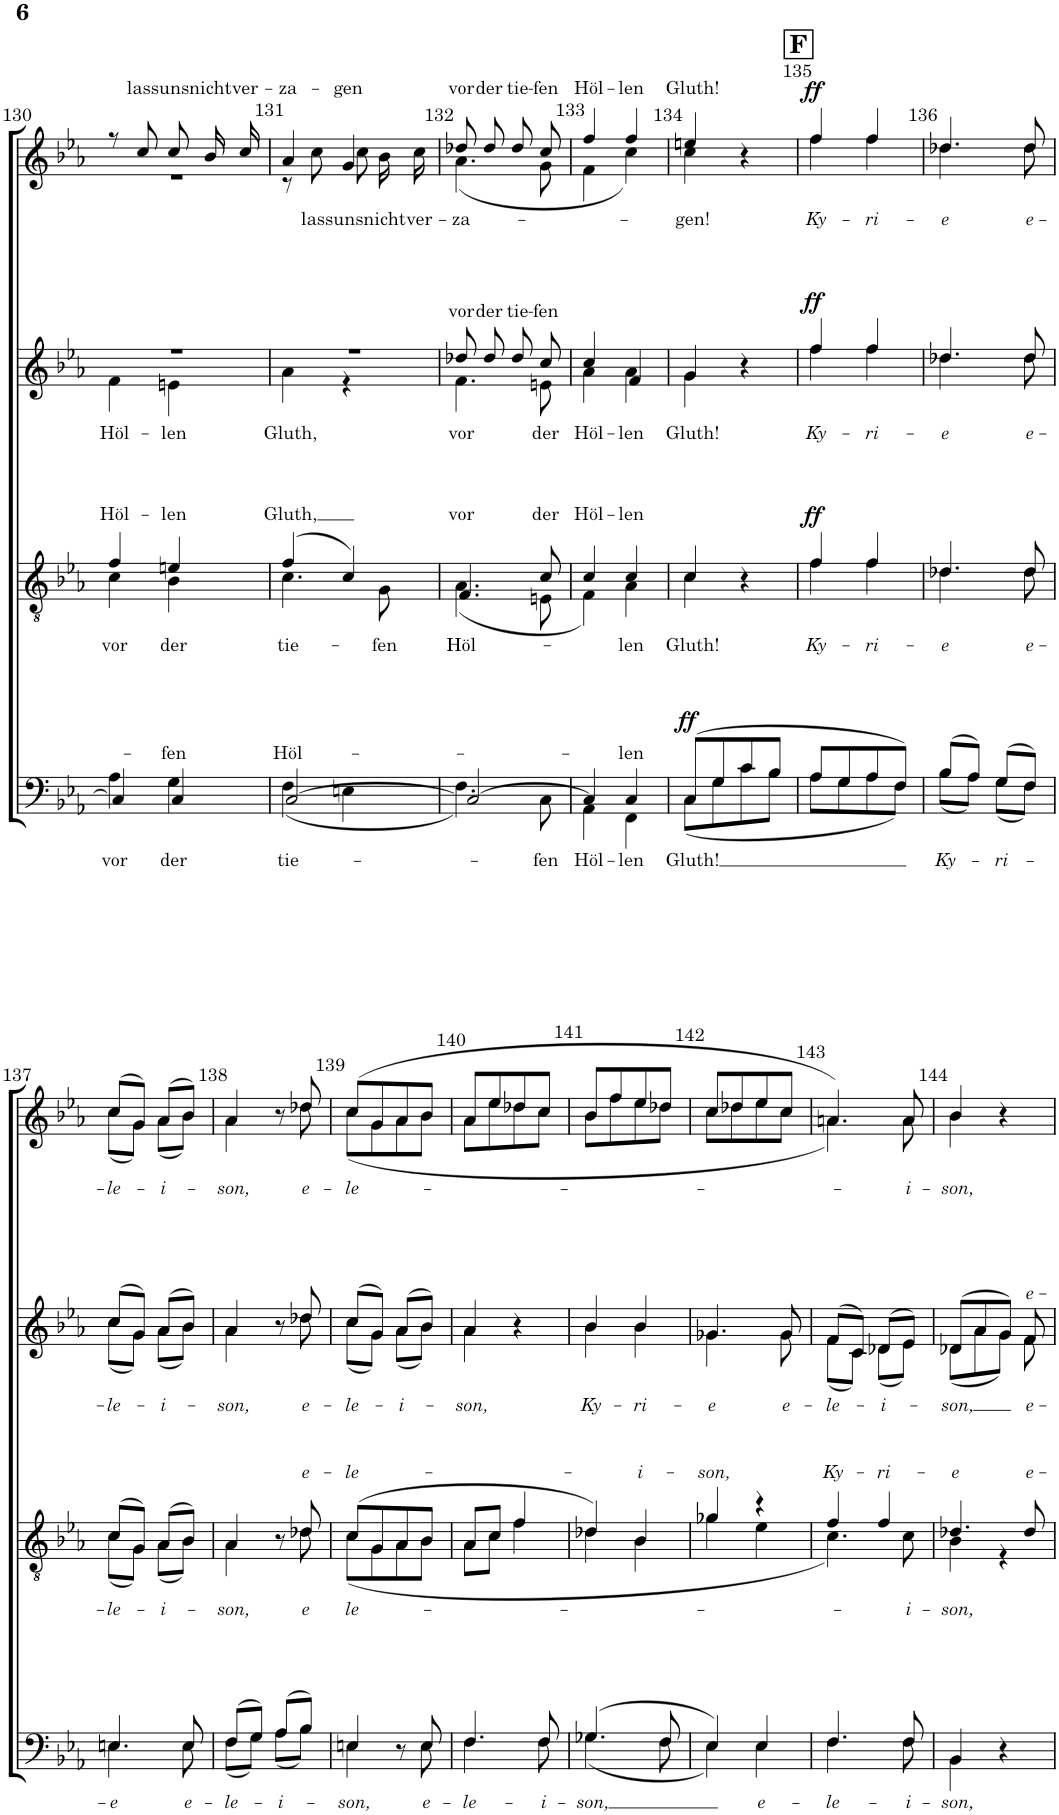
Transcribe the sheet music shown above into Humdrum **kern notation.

**kern	**text	**dynam	**kern	**text	**dynam	**kern	**text	**dynam	**kern	**text	**dynam
*part4	*part4	*part4	*part3	*part3	*part3	*part2	*part2	*part2	*part1	*part1	*part1
*staff4	*staff4	*staff4	*staff3	*staff3	*staff3	*staff2	*staff2	*staff2	*staff1	*staff1	*staff1
*I"Bass	*	*	*I"Tenor	*	*	*I"Alto	*	*	*I"Soprano	*	*
!!LO:PB:g=z
*clefF4	*	*	*clefGv2	*	*	*clefG2	*	*	*clefG2	*	*
*k[b-e-a-]	*	*	*k[b-e-a-]	*	*	*k[b-e-a-]	*	*	*k[b-e-a-]	*	*
*M2/4	*	*	*M2/4	*	*	*M2/4	*	*	*M2/4	*	*
=130	=130	=130	=130	=130	=130	=130	=130	=130	=130	=130	=130
*^	*	*	*	*	*	*	*	*	*	*	*
!	!	!LO:LY:b	!	!	!LO:LY:a	!	!	!	!	!	!	!
*	*	*	*	*^	*	*	*	*	*	*	*	*
!	!	!	!	!	!	!LO:LY:b	!	!	!LO:LY:b	!	!	!	!
*	*	*	*	*	*	*	*	*^	*	*	*^	*	*
4C/]	4A-\	vor	.	4f/	4c\	vor	.	2r	4f\	Höl-	.	8r	2r	.	.
!	!	!	!	!	!	!	!	!	!	!	!	!	!	!LO:LY:a	!
.	.	.	.	.	.	.	.	.	.	.	.	8cc/	.	lass	.
!	!	!LO:LY:a	!	!	!	!	!	!	!	!	!	!	!	!	!
!	!	!LO:LY:b	!	!	!	!LO:LY:a	!	!	!	!	!	!	!	!	!
!	!	!	!	!	!	!LO:LY:b	!	!	!	!LO:LY:b	!	!	!	!LO:LY:a	!
4C/	4G\	der	.	4en/	4B-\	der	.	.	4en\	-len	.	8cc/	.	uns	.
!	!	!	!	!	!	!	!	!	!	!	!	!	!	!LO:LY:a	!
.	.	.	.	.	.	.	.	.	.	.	.	16b-/	.	nicht	.
!	!	!	!	!	!	!	!	!	!	!	!	!	!	!LO:LY:a	!
.	.	.	.	.	.	.	.	.	.	.	.	16cc/	.	ver-	.
=131	=131	=131	=131	=131	=131	=131	=131	=131	=131	=131	=131	=131	=131	=131	=131
!	!	!LO:LY:a	!	!	!	!	!	!	!	!	!	!	!	!	!
!	!	!LO:LY:b	!	!	!	!LO:LY:a	!	!	!	!	!	!	!	!	!
!	!	!	!	!	!	!LO:LY:b	!	!	!	!LO:LY:b	!	!	!	!LO:LY:a	!
[2C/	(4F\	tie-	.	(4f/	4.c\	tie-	.	2r	4a-\	Gluth,	.	4a-/	8r	-za-	.
!	!	!	!	!	!	!	!	!	!	!	!	!	!	!LO:LY:b	!
.	.	.	.	.	.	.	.	.	.	.	.	.	8cc\	lass	.
!	!	!	!	!	!	!	!	!	!	!	!	!	!	!LO:LY:a	!
!	!	!	!	!	!	!	!	!	!	!	!	!	!	!LO:LY:b	!
.	4En\	.	.	4c/)	.	.	.	.	4r	.	.	4g/	8cc\	uns	.
!	!	!	!	!	!	!LO:LY:b	!	!	!	!	!	!	!	!LO:LY:b	!
.	.	.	.	.	8G\	-fen	.	.	.	.	.	.	16b-\	nicht	.
!	!	!	!	!	!	!	!	!	!	!	!	!	!	!LO:LY:b	!
.	.	.	.	.	.	.	.	.	.	.	.	.	16cc\	ver-	.
=132	=132	=132	=132	=132	=132	=132	=132	=132	=132	=132	=132	=132	=132	=132	=132
!	!	!	!	!	!	!LO:LY:a	!	!	!	!	!	!	!	!	!
!	!	!	!	!	!	!LO:LY:b	!	!	!	!LO:LY:a	!	!	!	!	!
!	!	!	!	!	!	!	!	!	!	!LO:LY:b	!	!	!	!LO:LY:a	!
!	!	!	!	!	!	!	!	!	!	!	!	!	!	!LO:LY:b	!
2C/_	4.F\)	.	.	4.F/	(4.A-\	Höl-	.	8dd-X/	4.f\	vor	.	8dd-X/	(4.a-\	-za-	.
!	!	!	!	!	!	!	!	!	!	!LO:LY:a	!	!	!	!LO:LY:a	!
.	.	.	.	.	.	.	.	8dd-/	.	der	.	8dd-/	.	der	.
!	!	!	!	!	!	!	!	!	!	!LO:LY:a	!	!	!	!LO:LY:a	!
.	.	.	.	.	.	.	.	8dd-/	.	tie-	.	8dd-/	.	tie-	.
!	!	!LO:LY:b	!	!	!	!LO:LY:a	!	!	!	!LO:LY:a	!	!	!	!	!
!	!	!	!	!	!	!	!	!	!	!LO:LY:b	!	!	!	!LO:LY:a	!
.	8C\	-fen	.	8c/	8En\	der	.	8cc/	8en\	der	.	8cc/	8g\	-fen	.
=133	=133	=133	=133	=133	=133	=133	=133	=133	=133	=133	=133	=133	=133	=133	=133
!	!	!LO:LY:b	!	!	!	!LO:LY:a	!	!	!	!LO:LY:b	!	!	!	!LO:LY:a	!
4C/]	4AA-\	Höl-	.	4c/	4F\)	Höl-	.	4cc/	4a-\	Höl-	.	4ff/	4f\	Höl-	.
!	!	!LO:LY:a	!	!	!	!	!	!	!	!	!	!	!	!	!
!	!	!LO:LY:b	!	!	!	!LO:LY:a	!	!	!	!	!	!	!	!	!
!	!	!	!	!	!	!LO:LY:b	!	!	!	!LO:LY:b	!	!	!	!LO:LY:a	!
4C/	4FF\	-len	.	4c/	4A-\	-len	.	4f/	4a-\	-len	.	4ff/	4cc\)	-len	.
=134	=134	=134	=134	=134	=134	=134	=134	=134	=134	=134	=134	=134	=134	=134	=134
!	!	!LO:LY:b	!	!	!	!LO:LY:b	!	!	!	!LO:LY:b	!	!	!	!LO:LY:a	!
!	!	!	!LO:DY:a	!	!	!	!	!	!	!	!	!	!	!LO:LY:b	!
(8C/L	(8C\L	Gluth!	ff	4c/	4c\	Gluth!	.	4g/	4g\	Gluth!	.	4een/	4cc\	-gen!	.
8G/	8G\	.	.	.	.	.	.	.	.	.	.	.	.	.	.
8c/	8c\	.	.	4r	4ryy	.	.	4r	4ryy	.	.	4r	4ryy	.	.
8B-/J	8B-\J	.	.	.	.	.	.	.	.	.	.	.	.	.	.
!!LO:REH:place=s1:a:B:cj:fs=14:t=F	!!
=135	=135	=135	=135	=135	=135	=135	=135	=135	=135	=135	=135	=135	=135	=135	=135
!	!	!	!	!	!	!LO:LY:b	!LO:DY:a	!	!	!LO:LY:b	!LO:DY:a	!	!	!LO:LY:b	!LO:DY:a
8A-/L	8A-\L	.	.	4f/	4f\	Ky-	ff	4ff/	4ff\	Ky-	ff	4ff/	4ff\	Ky-	ff
8G/	8G\	.	.	.	.	.	.	.	.	.	.	.	.	.	.
!	!	!	!	!	!	!LO:LY:b	!	!	!	!LO:LY:b	!	!	!	!LO:LY:b	!
8A-/	8A-\	.	.	4f/	4f\	-ri-	.	4ff/	4ff\	-ri-	.	4ff/	4ff\	-ri-	.
8F/J)	8F\J)	.	.	.	.	.	.	.	.	.	.	.	.	.	.
=136	=136	=136	=136	=136	=136	=136	=136	=136	=136	=136	=136	=136	=136	=136	=136
!	!	!LO:LY:b	!	!	!	!LO:LY:b	!	!	!	!LO:LY:b	!	!	!	!LO:LY:b	!
(8B-/L	(8B-\L	Ky-	.	4.d-X/	4.d-\	-e	.	4.dd-X/	4.dd-\	-e	.	4.dd-X/	4.dd-\	-e	.
8A-/J)	8A-\J)	.	.	.	.	.	.	.	.	.	.	.	.	.	.
!	!	!LO:LY:b	!	!	!	!	!	!	!	!	!	!	!	!	!
(8G/L	(8G\L	-ri-	.	.	.	.	.	.	.	.	.	.	.	.	.
!	!	!	!	!	!	!LO:LY:b	!	!	!	!LO:LY:b	!	!	!	!LO:LY:b	!
8F/J)	8F\J)	.	.	8d-/	8d-\	e-	.	8dd-/	8dd-\	e-	.	8dd-/	8dd-\	e-	.
!!LO:LB:g=z	!!
=137	=137	=137	=137	=137	=137	=137	=137	=137	=137	=137	=137	=137	=137	=137	=137
!	!	!LO:LY:b	!	!	!	!LO:LY:b	!	!	!	!LO:LY:b	!	!	!	!LO:LY:b	!
4.En/	4.E\	-e	.	(8c/L	(8c\L	-le-	.	(8cc/L	(8cc\L	-le-	.	(8cc/L	(8cc\L	-le-	.
.	.	.	.	8G/J)	8G\J)	.	.	8g/J)	8g\J)	.	.	8g/J)	8g\J)	.	.
!	!	!	!	!	!	!LO:LY:b	!	!	!	!LO:LY:b	!	!	!	!LO:LY:b	!
.	.	.	.	(8A-/L	(8A-\L	-i-	.	(8a-/L	(8a-\L	-i-	.	(8a-/L	(8a-\L	-i-	.
!	!	!LO:LY:b	!	!	!	!	!	!	!	!	!	!	!	!	!
8E/	8E\	e-	.	8B-/J)	8B-\J)	.	.	8b-/J)	8b-\J)	.	.	8b-/J)	8b-\J)	.	.
=138	=138	=138	=138	=138	=138	=138	=138	=138	=138	=138	=138	=138	=138	=138	=138
!	!	!LO:LY:b	!	!	!	!LO:LY:b	!	!	!	!LO:LY:b	!	!	!	!LO:LY:b	!
(8F/L	(8F\L	-le-	.	4A-/	4A-\	-son,	.	4a-/	4a-\	-son,	.	4a-/	4a-\	-son,	.
8G/J)	8G\J)	.	.	.	.	.	.	.	.	.	.	.	.	.	.
!	!	!LO:LY:b	!	!	!	!	!	!	!	!	!	!	!	!	!
(8A-/L	(8A-\L	-i-	.	8r	8ryy	.	.	8r	8ryy	.	.	8r	8ryy	.	.
!	!	!	!	!	!	!LO:LY:a	!	!	!	!	!	!	!	!	!
!	!	!	!	!	!	!LO:LY:b	!	!	!	!LO:LY:b	!	!	!	!LO:LY:b	!
8B-/J)	8B-\J)	.	.	8d-X/	8d-\	e	.	8dd-X/	8dd-\	e-	.	8dd-X/	8dd-\	e-	.
=139	=139	=139	=139	=139	=139	=139	=139	=139	=139	=139	=139	=139	=139	=139	=139
!	!	!LO:LY:b	!	!	!	!LO:LY:a	!	!	!	!	!	!	!	!	!
!	!	!	!	!	!	!LO:LY:b	!	!	!	!LO:LY:b	!	!	!	!LO:LY:b	!
4En/	4E\	-son,	.	(8c/L	(8c\L	le-	.	(8cc/L	(8cc\L	-le-	.	(8cc/L	(8cc\L	-le-	.
.	.	.	.	8G/	8G\	.	.	8g/J)	8g\J)	.	.	8g/	8g\	.	.
!	!	!	!	!	!	!	!	!	!	!LO:LY:b	!	!	!	!	!
8r	8ryy	.	.	8A-/	8A-\	.	.	(8a-/L	(8a-\L	-i-	.	8a-/	8a-\	.	.
!	!	!LO:LY:b	!	!	!	!	!	!	!	!	!	!	!	!	!
8E/	8E\	e-	.	8B-/J	8B-\J	.	.	8b-/J)	8b-\J)	.	.	8b-/J	8b-\J	.	.
=140	=140	=140	=140	=140	=140	=140	=140	=140	=140	=140	=140	=140	=140	=140	=140
!	!	!LO:LY:b	!	!	!	!	!	!	!	!LO:LY:b	!	!	!	!	!
4.F/	4.F\	-le-	.	8A-/L	8A-\L	.	.	4a-/	4a-\	-son,	.	8a-/L	8a-\L	.	.
.	.	.	.	8c/J	8c\J	.	.	.	.	.	.	8ee-/	8ee-\	.	.
.	.	.	.	4f/	4f\	.	.	4r	4ryy	.	.	8dd-X/	8dd-\	.	.
!	!	!LO:LY:b	!	!	!	!	!	!	!	!	!	!	!	!	!
8F/	8F\	-i-	.	.	.	.	.	.	.	.	.	8cc/J	8cc\J	.	.
=141	=141	=141	=141	=141	=141	=141	=141	=141	=141	=141	=141	=141	=141	=141	=141
!	!	!LO:LY:b	!	!	!	!	!	!	!	!LO:LY:b	!	!	!	!	!
(4.G-X/	(4.G-\	-son,	.	4d-X/)	4d-\	.	.	4b-/	4b-\	Ky-	.	8b-/L	8b-\L	.	.
.	.	.	.	.	.	.	.	.	.	.	.	8ff/	8ff\	.	.
!	!	!	!	!	!	!LO:LY:a	!	!	!	!LO:LY:b	!	!	!	!	!
.	.	.	.	4B-/	4B-\	-i-	.	4b-/	4b-\	-ri-	.	8ee-/	8ee-\	.	.
8F/	8F\	.	.	.	.	.	.	.	.	.	.	8dd-X/J	8dd-\J	.	.
=142	=142	=142	=142	=142	=142	=142	=142	=142	=142	=142	=142	=142	=142	=142	=142
!	!	!	!	!	!	!LO:LY:a	!	!	!	!LO:LY:b	!	!	!	!	!
4E-/)	4E-\)	.	.	4g-X/	4g-\	-son,	.	4.g-X/	4.g-\	-e	.	8cc/L	8cc\L	.	.
.	.	.	.	.	.	.	.	.	.	.	.	8dd-X/	8dd-\	.	.
!	!	!LO:LY:b	!	!	!	!	!	!	!	!	!	!	!	!	!
4E-/	4E-\	e-	.	4r	4e-\	.	.	.	.	.	.	8ee-/	8ee-\	.	.
!	!	!	!	!	!	!	!	!	!	!LO:LY:b	!	!	!	!	!
.	.	.	.	.	.	.	.	8g-/	8g-\	e-	.	8cc/J	8cc\J	.	.
=143	=143	=143	=143	=143	=143	=143	=143	=143	=143	=143	=143	=143	=143	=143	=143
!	!	!LO:LY:b	!	!	!	!LO:LY:a	!	!	!	!LO:LY:b	!	!	!	!	!
4.F/	4.F\	-le-	.	4f/	4.c\)	Ky-	.	(8f/L	(8f\L	-le-	.	4.an/)	4.a\)	.	.
.	.	.	.	.	.	.	.	8c/J)	8c\J)	.	.	.	.	.	.
!	!	!	!	!	!	!LO:LY:a	!	!	!	!LO:LY:b	!	!	!	!	!
.	.	.	.	4f/	.	-ri-	.	(8d-X/L	(8d-\L	-i-	.	.	.	.	.
!	!	!LO:LY:b	!	!	!	!LO:LY:b	!	!	!	!	!	!	!	!LO:LY:b	!
8F/	8F\	-i-	.	.	8c\	i-	.	8e-/J)	8e-\J)	.	.	8a/	8a\	-i-	.
=144	=144	=144	=144	=144	=144	=144	=144	=144	=144	=144	=144	=144	=144	=144	=144
!	!	!LO:LY:b	!	!	!	!LO:LY:a	!	!	!	!	!	!	!	!	!
!	!	!	!	!	!	!LO:LY:b	!	!	!	!LO:LY:b	!	!	!	!LO:LY:b	!
4BB-/	4BB-\	-son,	.	4.d-X/	4B-\	-son,	.	(8d-X/L	(8d-\L	-son,	.	4b-/	4b-\	-son,	.
.	.	.	.	.	.	.	.	8a-/	8a-\	.	.	.	.	.	.
4r	4ryy	.	.	.	4r	.	.	8g/J)	8g\J)	.	.	4r	4ryy	.	.
!	!	!	!	!	!	!LO:LY:a	!	!	!	!LO:LY:a	!	!	!	!	!
!	!	!	!	!	!	!	!	!	!	!LO:LY:b	!	!	!	!	!
.	.	.	.	8d-/	.	e-	.	8f/	8f\	e-	.	.	.	.	.
*v	*v	*	*	*	*	*	*	*v	*v	*	*	*v	*v	*	*
*	*	*	*v	*v	*	*	*	*	*	*	*	*
=	=	=	=	=	=	=	=	=	=	=	=
*-	*-	*-	*-	*-	*-	*-	*-	*-	*-	*-	*-
